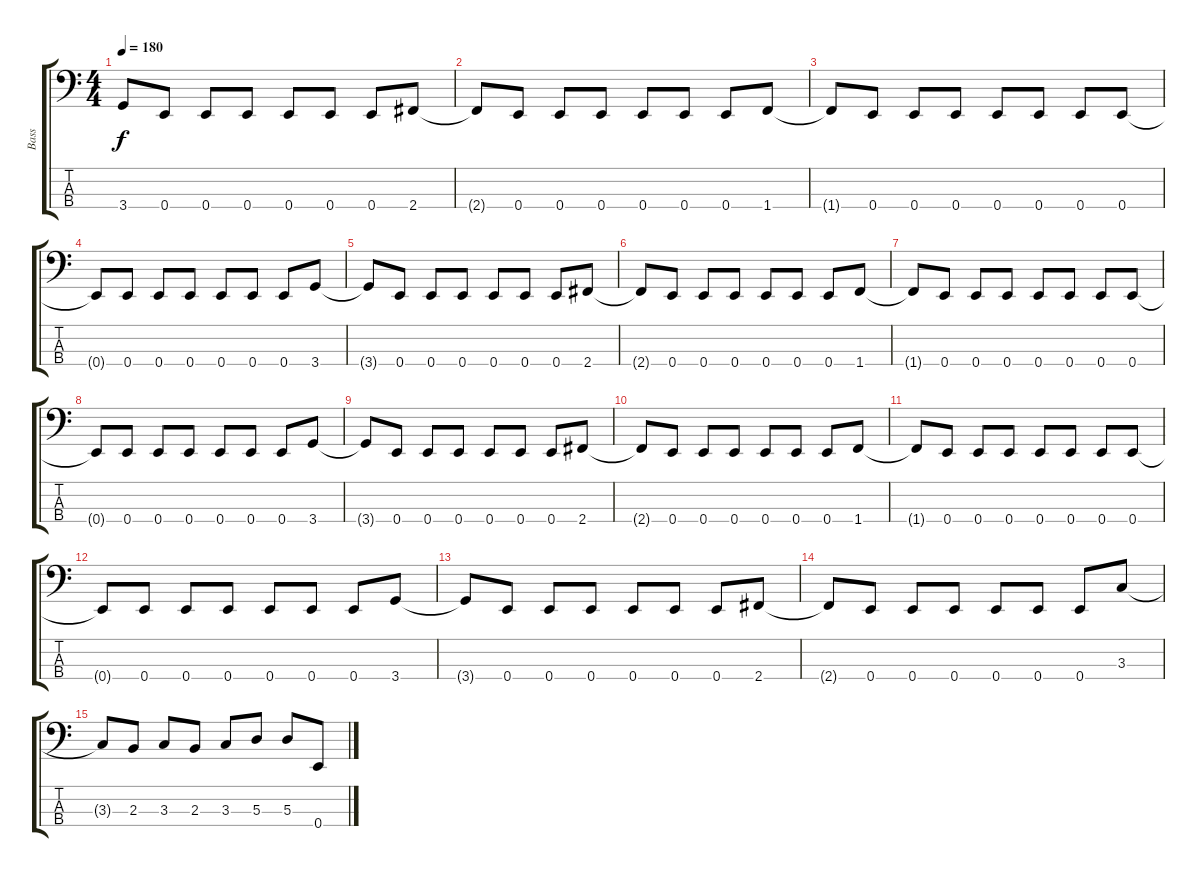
\track ("Bass" "Bass") {instrument electricbasspick}
\staff {score tabs}
\tuning (G2 D2 A1 E1) {hide}
\ts (4 4)
\tempo 180
\clef f4
\ks c
3.4{t}.8{dy f} 0.4.8 0.4.8 0.4.8 0.4.8 0.4.8 0.4.8 2.4.8 |
2.4{t}.8 0.4.8 0.4.8 0.4.8 0.4.8 0.4.8 0.4.8 1.4.8 |
1.4{t}.8 0.4.8 0.4.8 0.4.8 0.4.8 0.4.8 0.4.8 0.4.8 |
0.4{t}.8 0.4.8 0.4.8 0.4.8 0.4.8 0.4.8 0.4.8 3.4.8 |
3.4{t}.8 0.4.8 0.4.8 0.4.8 0.4.8 0.4.8 0.4.8 2.4.8 |
2.4{t}.8 0.4.8 0.4.8 0.4.8 0.4.8 0.4.8 0.4.8 1.4.8 |
1.4{t}.8 0.4.8 0.4.8 0.4.8 0.4.8 0.4.8 0.4.8 0.4.8 |
0.4{t}.8 0.4.8 0.4.8 0.4.8 0.4.8 0.4.8 0.4.8 3.4.8 |
3.4{t}.8 0.4.8 0.4.8 0.4.8 0.4.8 0.4.8 0.4.8 2.4.8 |
2.4{t}.8 0.4.8 0.4.8 0.4.8 0.4.8 0.4.8 0.4.8 1.4.8 |
1.4{t}.8 0.4.8 0.4.8 0.4.8 0.4.8 0.4.8 0.4.8 0.4.8 |
0.4{t}.8 0.4.8 0.4.8 0.4.8 0.4.8 0.4.8 0.4.8 3.4.8 |
3.4{t}.8 0.4.8 0.4.8 0.4.8 0.4.8 0.4.8 0.4.8 2.4.8 |
2.4{t}.8 0.4.8 0.4.8 0.4.8 0.4.8 0.4.8 0.4.8 3.3.8 |
3.3{t}.8 2.3.8 3.3.8 2.3.8 3.3.8 5.3.8 5.3.8 0.4.8
